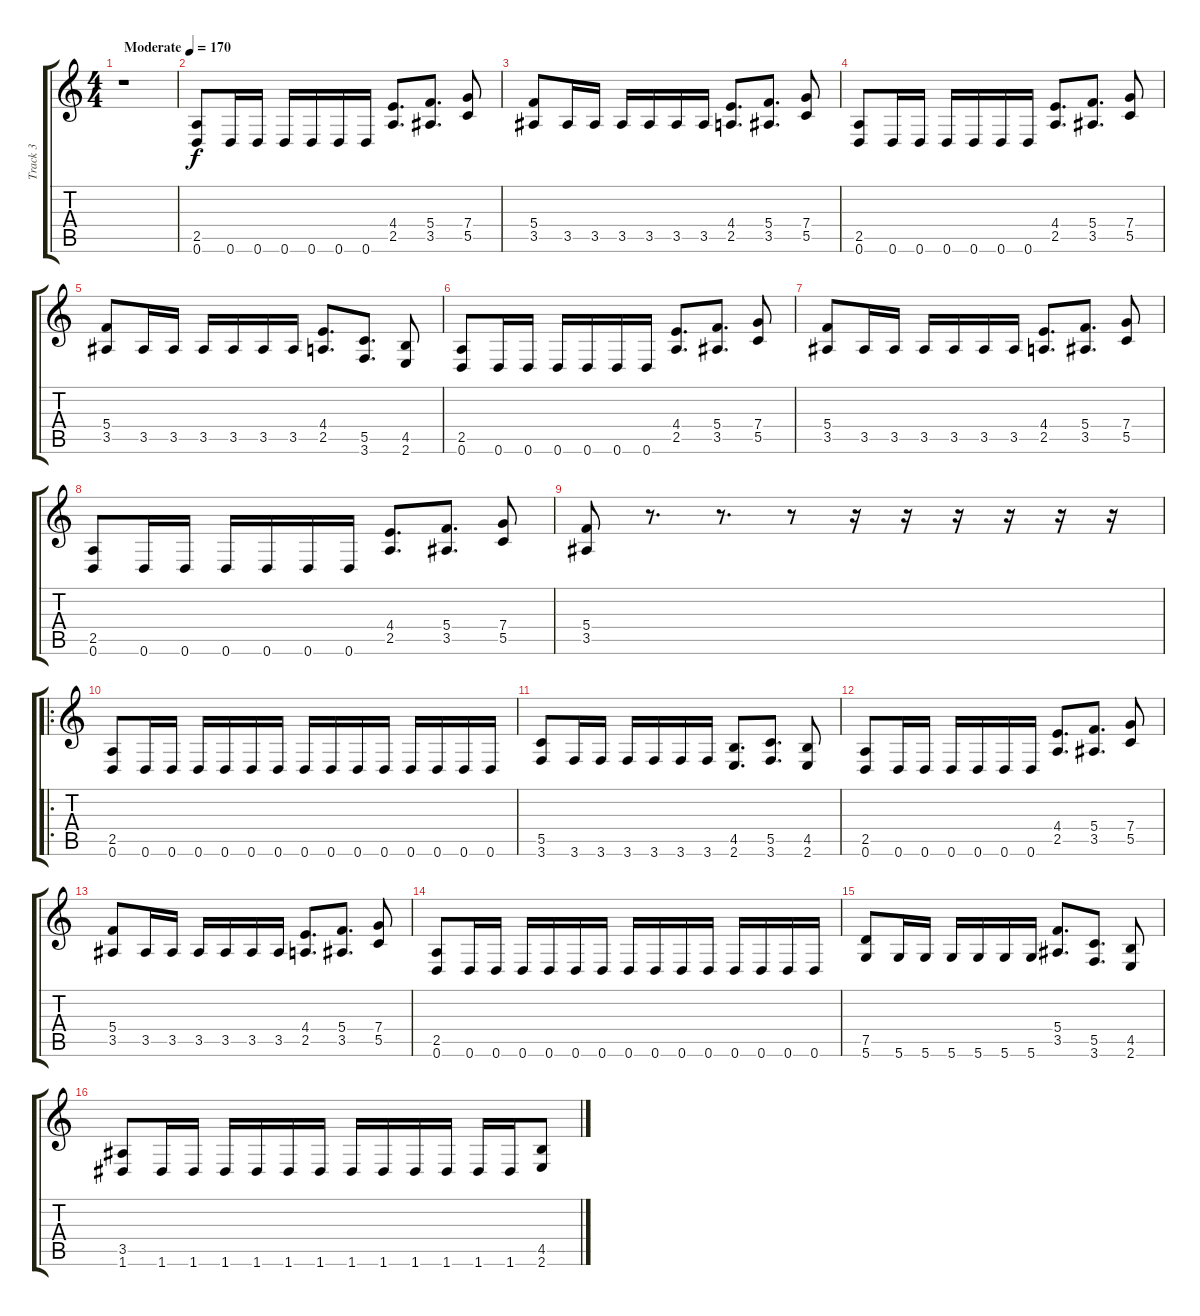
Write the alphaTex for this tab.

\track ("Track 3" "Track 3") {instrument distortionguitar}
\staff {score tabs}
\tuning (D4 A3 F3 C3 G2 D2) {hide}
\ts (4 4)
\tempo (170 "Moderate")
\clef g2
\ks c
r.1{dy f instrument distortionguitar} |
(2.5 0.6).8 0.6.16 0.6.16 0.6.16 0.6.16 0.6.16 0.6.16 (4.4 2.5).8{d} (5.4 3.5).8{d} (7.4 5.5).8 |
(5.4 3.5).8 3.5.16 3.5.16 3.5.16 3.5.16 3.5.16 3.5.16 (4.4 2.5).8{d} (5.4 3.5).8{d} (7.4 5.5).8 |
(2.5 0.6).8 0.6.16 0.6.16 0.6.16 0.6.16 0.6.16 0.6.16 (4.4 2.5).8{d} (5.4 3.5).8{d} (7.4 5.5).8 |
(5.4 3.5).8 3.5.16 3.5.16 3.5.16 3.5.16 3.5.16 3.5.16 (4.4 2.5).8{d} (5.5 3.6).8{d} (4.5 2.6).8 |
(2.5 0.6).8 0.6.16 0.6.16 0.6.16 0.6.16 0.6.16 0.6.16 (4.4 2.5).8{d} (5.4 3.5).8{d} (7.4 5.5).8 |
(5.4 3.5).8 3.5.16 3.5.16 3.5.16 3.5.16 3.5.16 3.5.16 (4.4 2.5).8{d} (5.4 3.5).8{d} (7.4 5.5).8 |
(2.5 0.6).8 0.6.16 0.6.16 0.6.16 0.6.16 0.6.16 0.6.16 (4.4 2.5).8{d} (5.4 3.5).8{d} (7.4 5.5).8 |
(5.4 3.5).8 r.8{d} r.8{d} r.8 r.16 r.16 r.16 r.16 r.16 r.16 |
\ro
(2.5 0.6).8 0.6.16 0.6.16 0.6.16 0.6.16 0.6.16 0.6.16 0.6.16 0.6.16 0.6.16 0.6.16 0.6.16 0.6.16 0.6.16 0.6.16 |
(5.5 3.6).8 3.6.16 3.6.16 3.6.16 3.6.16 3.6.16 3.6.16 (4.5 2.6).8{d} (5.5 3.6).8{d} (4.5 2.6).8 |
(2.5 0.6).8 0.6.16 0.6.16 0.6.16 0.6.16 0.6.16 0.6.16 (4.4 2.5).8{d} (5.4 3.5).8{d} (7.4 5.5).8 |
(5.4 3.5).8 3.5.16 3.5.16 3.5.16 3.5.16 3.5.16 3.5.16 (4.4 2.5).8{d} (5.4 3.5).8{d} (7.4 5.5).8 |
(2.5 0.6).8 0.6.16 0.6.16 0.6.16 0.6.16 0.6.16 0.6.16 0.6.16 0.6.16 0.6.16 0.6.16 0.6.16 0.6.16 0.6.16 0.6.16 |
(7.5 5.6).8 5.6.16 5.6.16 5.6.16 5.6.16 5.6.16 5.6.16 (5.4 3.5).8{d} (5.5 3.6).8{d} (4.5 2.6).8 |
(3.5 1.6).8 1.6.16 1.6.16 1.6.16 1.6.16 1.6.16 1.6.16 1.6.16 1.6.16 1.6.16 1.6.16 1.6.16 1.6.16 (4.5 2.6).8
